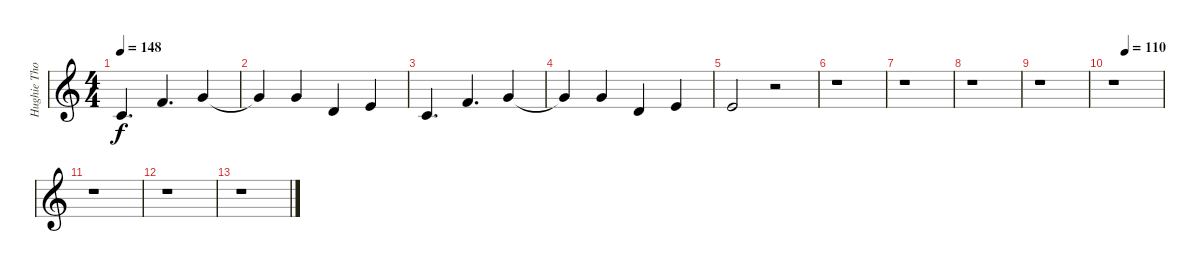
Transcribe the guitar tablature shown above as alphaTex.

\track ("Hughie Thomasson Vocals" "Hughie Tho") {instrument violin}
\staff {score}
\tuning (E4 B3 G3 D3 A2 E2) {hide}
\ts (4 4)
\tempo 148
\clef g2
\ks c
5.3.4{d dy f} 6.2.4{d} 8.2.4 |
8.2{t}.4 8.2.4 7.3.4 5.2.4 |
5.3.4{d} 6.2.4{d} 8.2.4 |
8.2{t}.4 8.2.4 7.3.4 5.2.4 |
5.2.2 r.2 |
r.1 |
r.1 |
r.1 |
r.1 |
\tempo (110 0.25)
r.1 |
r.1 |
r.1 |
r.1
